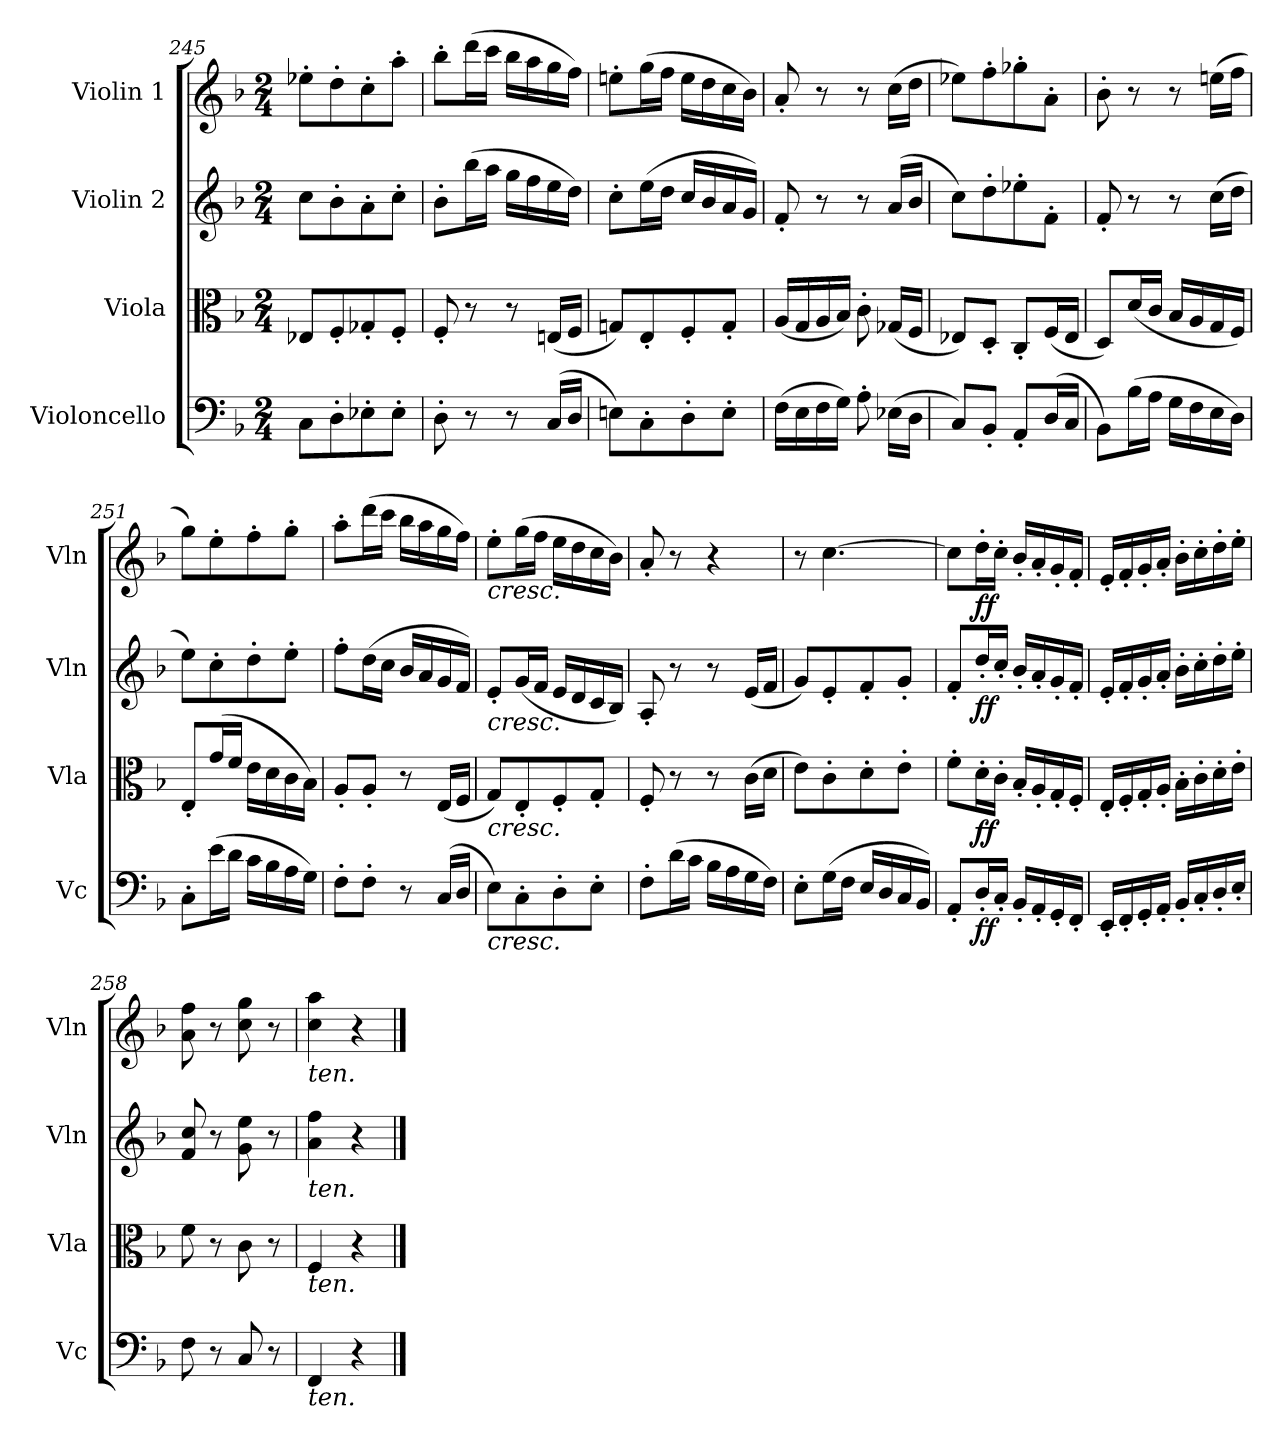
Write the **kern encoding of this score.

**kern	**dynam	**kern	**dynam	**kern	**dynam	**kern	**dynam
*part4	*part4	*part3	*part3	*part2	*part2	*part1	*part1
*staff4	*staff4	*staff3	*staff3	*staff2	*staff2	*staff1	*staff1
*I"Violoncello	*	*I"Viola	*	*I"Violin 2	*	*I"Violin 1	*
*I'Vc	*	*I'Vla	*	*I'Vln	*	*I'Vln	*
*clefF4	*	*clefC3	*	*clefG2	*	*clefG2	*
*k[b-]	*	*k[b-]	*	*k[b-]	*	*k[b-]	*
*M2/4	*	*M2/4	*	*M2/4	*	*M2/4	*
=245	=245	=245	=245	=245	=245	=245	=245
8C\L	.	8E-X/L	.	8cc\L	.	8ee-X'\L	.
8D'\	.	8F'/	.	8b-'\	.	8dd'\	.
8E-X'\	.	8G-X'/	.	8a'\	.	8cc'\	.
8E-'\J	.	8F'/J	.	8cc'\J	.	8aa'\J	.
=246	=246	=246	=246	=246	=246	=246	=246
8D'\	.	8F'/	.	8b-'\L	.	8bb-'\L	.
8r	.	8r	.	(16bb-\L	.	(16ddd\L	.
.	.	.	.	16aa\JJ	.	16ccc\JJ	.
8r	.	8r	.	16gg\LL	.	16bb-\LL	.
.	.	.	.	16ff\	.	16aa\	.
(16C/LL	.	(16En/LL	.	16ee\	.	16gg\	.
16D/JJ	.	16F/JJ	.	16dd\JJ)	.	16ff\JJ)	.
=247	=247	=247	=247	=247	=247	=247	=247
8En\L)	.	8Gn/L)	.	8cc'\L	.	8een'\L	.
8C'\	.	8E'/	.	(16ee\L	.	(16gg\L	.
.	.	.	.	16dd\JJ	.	16ff\JJ	.
8D'\	.	8F'/	.	16cc/LL	.	16ee\LL	.
.	.	.	.	16b-/	.	16dd\	.
8E'\J	.	8G'/J	.	16a/	.	16cc\	.
.	.	.	.	16g/JJ)	.	16b-\JJ)	.
!!LO:LB:g=z
=248	=248	=248	=248	=248	=248	=248	=248
(16F\LL	.	(16A/LL	.	8f'/	.	8a'/	.
16E\	.	16G/	.	.	.	.	.
16F\	.	16A/	.	8r	.	8r	.
16G\JJ)	.	16B-/JJ)	.	.	.	.	.
8A'\	.	8c'\	.	8r	.	8r	.
(16E-X\LL	.	(16G-X/LL	.	(16a/LL	.	(16cc\LL	.
16D\JJ	.	16F/JJ	.	16b-/JJ	.	16dd\JJ	.
=249	=249	=249	=249	=249	=249	=249	=249
8C/L)	.	8E-X/L)	.	8cc\L)	.	8ee-X\L)	.
8BB-'/J	.	8D'/J	.	8dd'\	.	8ff'\	.
8AA'/L	.	8C'/L	.	8ee-X'\	.	8gg-X'\	.
(16D/L	.	(16F/L	.	8f'\J	.	8a'\J	.
16C/JJ	.	16E-/JJ	.	.	.	.	.
=250	=250	=250	=250	=250	=250	=250	=250
8BB-\L)	.	8D/L)	.	8f'/	.	8b-'\	.
(16B-\L	.	(16d/L	.	8r	.	8r	.
16A\JJ	.	16c/JJ	.	.	.	.	.
16G\LL	.	16B-/LL	.	8r	.	8r	.
16F\	.	16A/	.	.	.	.	.
16E\	.	16G/	.	(16cc\LL	.	(16een\LL	.
16D\JJ)	.	16F/JJ)	.	16dd\JJ	.	16ff\JJ	.
=251	=251	=251	=251	=251	=251	=251	=251
8C'\L	.	8E'/L	.	8ee\L)	.	8gg\L)	.
(16e\L	.	(16g/L	.	8cc'\	.	8ee'\	.
16d\JJ	.	16f/JJ	.	.	.	.	.
16c\LL	.	16e\LL	.	8dd'\	.	8ff'\	.
16B-\	.	16d\	.	.	.	.	.
16A\	.	16c\	.	8ee'\J	.	8gg'\J	.
16G\JJ)	.	16B-\JJ)	.	.	.	.	.
=252	=252	=252	=252	=252	=252	=252	=252
8F'\L	.	8A'/L	.	8ff'\L	.	8aa'\L	.
8F'\J	.	8A'/J	.	(16dd\L	.	(16ddd\L	.
.	.	.	.	16cc\JJ	.	16ccc\JJ	.
8r	.	8r	.	16b-/LL	.	16bb-\LL	.
.	.	.	.	16a/	.	16aa\	.
(16C/LL	.	(16E/LL	.	16g/	.	16gg\	.
16D/JJ	.	16F/JJ	.	16f/JJ)	.	16ff\JJ)	.
!!LO:LB:g=z
=253	=253	=253	=253	=253	=253	=253	=253
!	!	!	!	!	!	!LO:TX:b:i:t=cresc.	!
!	!	!	!	!LO:TX:b:i:t=cresc.	!	!	!
!	!	!LO:TX:b:i:t=cresc.	!	!	!	!	!
!LO:TX:b:i:t=cresc.	!	!	!	!	!	!	!
8E\L)	.	8G/L)	.	8e'/L	.	8ee'\L	.
8C'\	.	8E'/	.	(16g/L	.	(16gg\L	.
.	.	.	.	16f/JJ	.	16ff\JJ	.
8D'\	.	8F'/	.	16e/LL	.	16ee\LL	.
.	.	.	.	16d/	.	16dd\	.
8E'\J	.	8G'/J	.	16c/	.	16cc\	.
.	.	.	.	16B-/JJ)	.	16b-\JJ)	.
!!LO:PB:g=z
=254	=254	=254	=254	=254	=254	=254	=254
8F'\L	.	8F'/	.	8A'/	.	8a'/	.
(16d\L	.	8r	.	8r	.	8r	.
16c\JJ	.	.	.	.	.	.	.
16B-\LL	.	8r	.	8r	.	4r	.
16A\	.	.	.	.	.	.	.
16G\	.	(16c\LL	.	(16e/LL	.	.	.
16F\JJ)	.	16d\JJ	.	16f/JJ	.	.	.
=255	=255	=255	=255	=255	=255	=255	=255
8E'\L	.	8e\L)	.	8g/L)	.	8r	.
(16G\L	.	8c'\	.	8e'/	.	[4.cc\	.
16F\JJ	.	.	.	.	.	.	.
16E/LL	.	8d'\	.	8f'/	.	.	.
16D/	.	.	.	.	.	.	.
16C/	.	8e'\J	.	8g'/J	.	.	.
16BB-/JJ)	.	.	.	.	.	.	.
=256	=256	=256	=256	=256	=256	=256	=256
8AA'/L	.	8f'\L	.	8f'/L	.	8cc\L]	.
!	!LO:DY:b	!	!LO:DY:b	!	!LO:DY:b	!	!LO:DY:b
16D'/L	ff	16d'\L	ff	16dd'/L	ff	16dd'\L	ff
16C'/JJ	.	16c'\JJ	.	16cc'/JJ	.	16cc'\JJ	.
16BB-'/LL	.	16B-'/LL	.	16b-'/LL	.	16b-'/LL	.
16AA'/	.	16A'/	.	16a'/	.	16a'/	.
16GG'/	.	16G'/	.	16g'/	.	16g'/	.
16FF'/JJ	.	16F'/JJ	.	16f'/JJ	.	16f'/JJ	.
=257	=257	=257	=257	=257	=257	=257	=257
16EE'/LL	.	16E'/LL	.	16e'/LL	.	16e'/LL	.
16FF'/	.	16F'/	.	16f'/	.	16f'/	.
16GG'/	.	16G'/	.	16g'/	.	16g'/	.
16AA'/JJ	.	16A'/JJ	.	16a'/JJ	.	16a'/JJ	.
16BB-'/LL	.	16B-'\LL	.	16b-'\LL	.	16b-'\LL	.
16C'/	.	16c'\	.	16cc'\	.	16cc'\	.
16D'/	.	16d'\	.	16dd'\	.	16dd'\	.
16E'/JJ	.	16e'\JJ	.	16ee'\JJ	.	16ee'\JJ	.
=258	=258	=258	=258	=258	=258	=258	=258
8F\	.	8f\	.	8f/ 8cc/	.	8a\ 8ff\	.
8r	.	8r	.	8r	.	8r	.
8C/	.	8c\	.	8g\ 8ee\	.	8cc\ 8gg\	.
8r	.	8r	.	8r	.	8r	.
=259	=259	=259	=259	=259	=259	=259	=259
!	!	!	!	!	!	!LO:TX:b:i:t=ten.	!
!	!	!	!	!LO:TX:b:i:t=ten.	!	!	!
!	!	!LO:TX:b:i:t=ten.	!	!	!	!	!
!LO:TX:b:i:t=ten.	!	!	!	!	!	!	!
4FF/	.	4F/	.	4a\ 4ff\	.	4cc\ 4aa\	.
4r	.	4r	.	4r	.	4r	.
==	==	==	==	==	==	==	==
*-	*-	*-	*-	*-	*-	*-	*-
